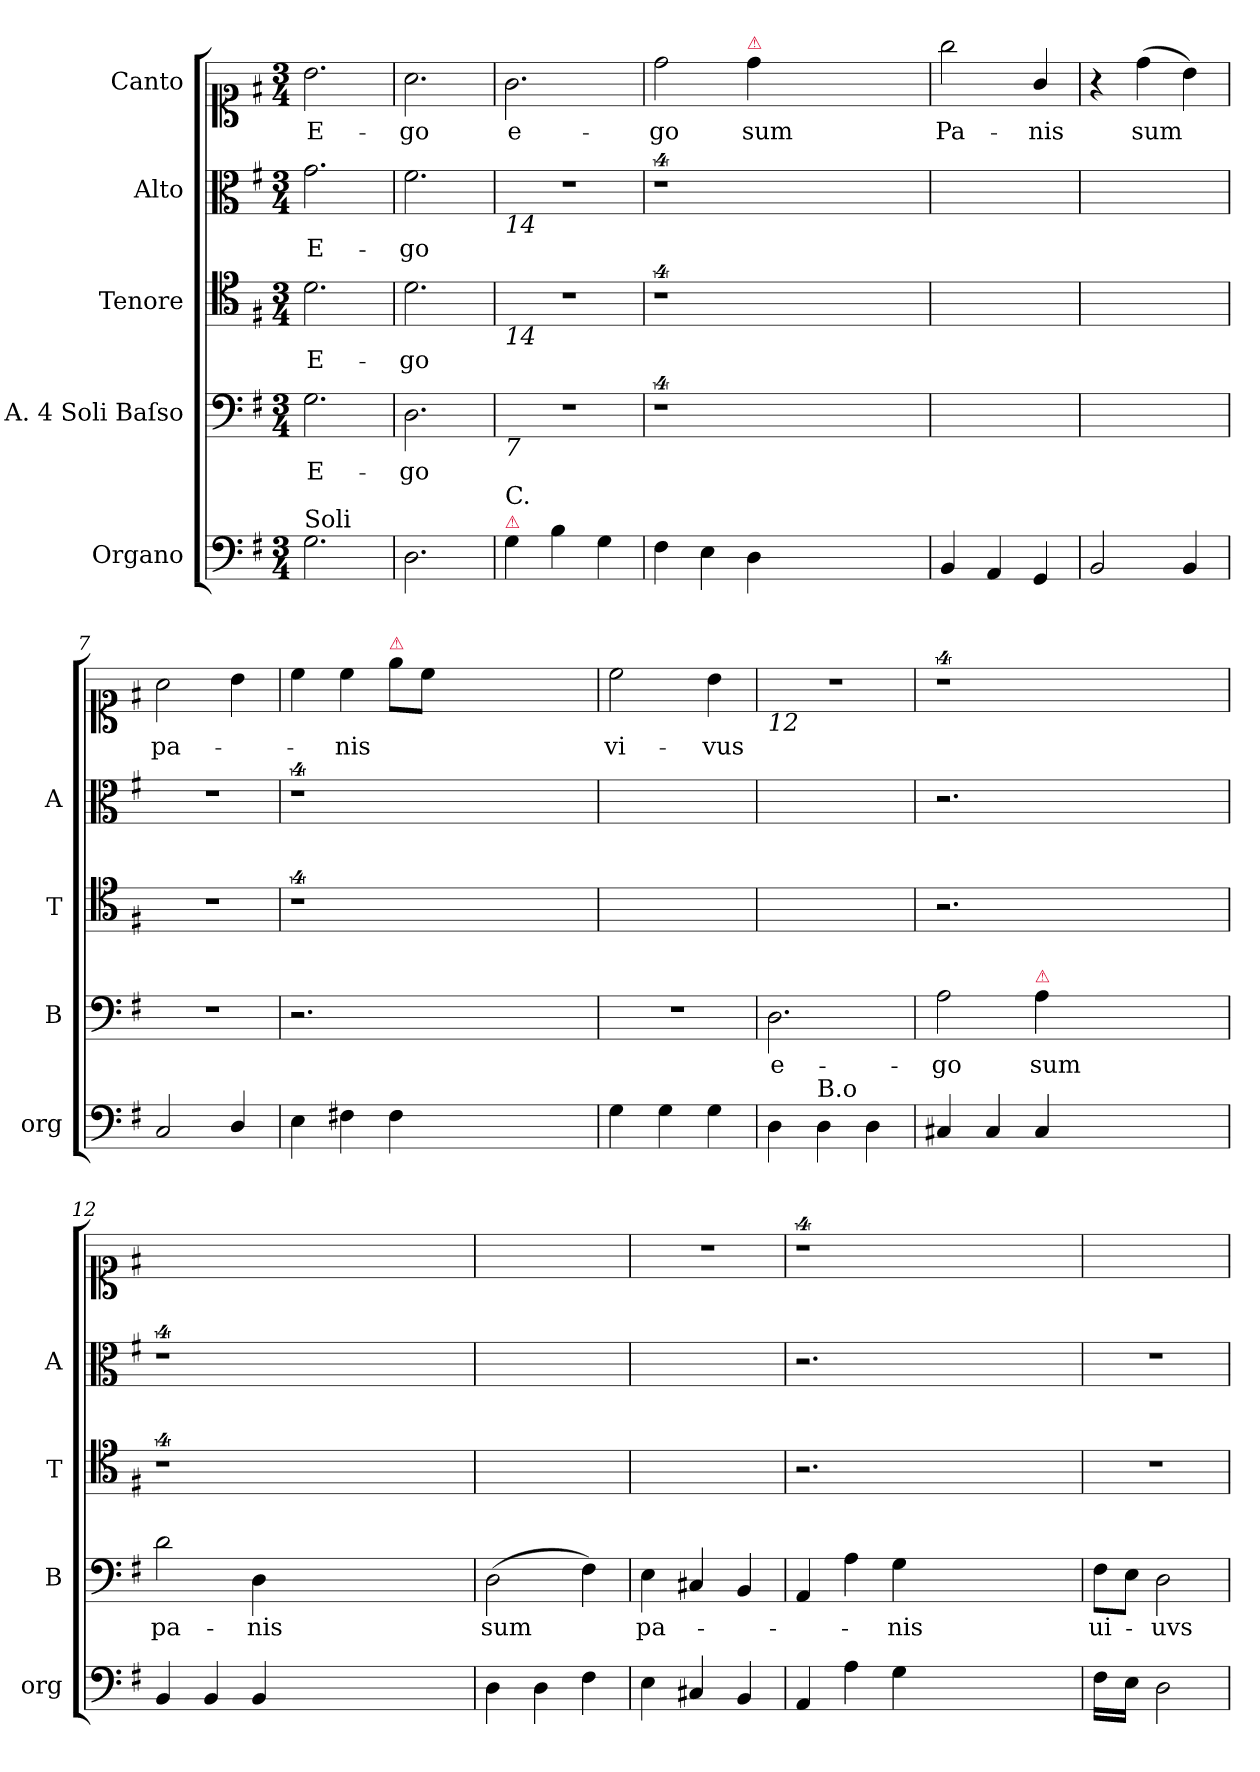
**kern	**kern	**text	**kern	**text	**kern	**text	**kern	**text
*part5	*part4	*part4	*part3	*part3	*part2	*part2	*part1	*part1
*staff5	*staff4	*staff4	*staff3	*staff3	*staff2	*staff2	*staff1	*staff1
*I"Organo	*I"A. 4 Soli Baſso	*	*I"Tenore	*	*I"Alto	*	*I"Canto	*
*I'org	*I'B	*	*I'T	*	*I'A	*	*	*
*clefF4	*clefF4	*	*clefC4	*	*clefC3	*	*clefC1	*
*k[f#]	*k[f#]	*	*k[f#]	*	*k[f#]	*	*k[f#]	*
*M3/4	*M3/4	*	*M3/4	*	*M3/4	*	*M3/4	*
=1	=1	=1	=1	=1	=1	=1	=1	=1
!LO:TX:a:t=Soli	!	!	!	!	!	!	!	!
2.G\	2.G\	E-	2.d\	E-	2.g\	E-	2.b\	E-
=2	=2	=2	=2	=2	=2	=2	=2	=2
2.D\	2.D\	-go	2.d\	-go	2.f#\	-go	2.a\	-go
=3	=3	=3	=3	=3	=3	=3	=3	=3
!	!	!	!	!	!LO:TX:b:i:t=14	!	!	!
!	!	!	!LO:TX:b:i:t=14	!	!	!	!	!
!	!LO:TX:b:i:t=7	!	!	!	!	!	!	!
!LO:TX:a:color=crimson:t=⚠	!	!	!	!	!	!	!	!
!LO:TX:a:t=C.	!	!	!	!	!	!	!	!
4G\	2.r	.	2.r	.	2.r	.	2.g\	e-
4B\	.	.	.	.	.	.	.	.
4G\	.	.	.	.	.	.	.	.
=4	=4	=4	=4	=4	=4	=4	=4	=4
4F#\	4%9r	.	4%9r	.	4%9r	.	2dd\	-go
4E\	.	.	.	.	.	.	.	.
!	!	!	!	!	!	!	!LO:TX:a:color=crimson:t=⚠	!
4D\	.	.	.	.	.	.	4dd\	sum
1.ryy	.	.	.	.	.	.	1.ryy	.
=5	=5	=5	=5	=5	=5	=5	=5	=5
4BB/	2.ryy	.	2.ryy	.	2.ryy	.	2gg\	Pa-
4AA/	.	.	.	.	.	.	.	.
4GG/	.	.	.	.	.	.	4g/	-nis
=6	=6	=6	=6	=6	=6	=6	=6	=6
2BB/	2.ryy	.	2.ryy	.	2.ryy	.	4r	.
.	.	.	.	.	.	.	(4dd\	sum
4BB/	.	.	.	.	.	.	4b\)	.
=7	=7	=7	=7	=7	=7	=7	=7	=7
2C/	2.r	.	2.r	.	2.r	.	2a\	pa-
4D/	.	.	.	.	.	.	4b\	.
=8	=8	=8	=8	=8	=8	=8	=8	=8
4E\	2.r	.	4%9r	.	4%9r	.	4cc\	.
4F#X\	.	.	.	.	.	.	4cc\	-nis
!	!	!	!	!	!	!	!LO:TX:a:color=crimson:t=⚠	!
4F#\	.	.	.	.	.	.	8ee\L	.
.	.	.	.	.	.	.	8cc\J	.
1.ryy	1.ryy	.	.	.	.	.	1.ryy	.
=9	=9	=9	=9	=9	=9	=9	=9	=9
4G\	2.r	.	2.ryy	.	2.ryy	.	2cc\	vi-
4G\	.	.	.	.	.	.	.	.
4G\	.	.	.	.	.	.	4b\	-vus
=10	=10	=10	=10	=10	=10	=10	=10	=10
!	!	!	!	!	!	!	!LO:TX:b:i:t=12	!
4D\	2.D\	e-	2.ryy	.	2.ryy	.	2.r	.
!LO:TX:a:t=B.o	!	!	!	!	!	!	!	!
4D\	.	.	.	.	.	.	.	.
4D\	.	.	.	.	.	.	.	.
=11	=11	=11	=11	=11	=11	=11	=11	=11
4C#X/	2A\	-go	2.r	.	2.r	.	4%9r	.
4C#/	.	.	.	.	.	.	.	.
!	!LO:TX:a:color=crimson:t=⚠	!	!	!	!	!	!	!
4C#/	4A\	sum	.	.	.	.	.	.
1.ryy	1.ryy	.	1.ryy	.	1.ryy	.	.	.
=12	=12	=12	=12	=12	=12	=12	=12	=12
4BB/	2d\	pa-	4%9r	.	4%9r	.	0ryy	.
4BB/	.	.	.	.	.	.	.	.
4BB/	4D\	-nis	.	.	.	.	.	.
1.ryy	1.ryy	.	.	.	.	.	.	.
.	.	.	.	.	.	.	4ryy	.
=13	=13	=13	=13	=13	=13	=13	=13	=13
4D\	(2D\	sum	2.ryy	.	2.ryy	.	2.ryy	.
4D\	.	.	.	.	.	.	.	.
4F#\	4F#\)	.	.	.	.	.	.	.
=14	=14	=14	=14	=14	=14	=14	=14	=14
4E\	4E\	pa-	2.ryy	.	2.ryy	.	2.r	.
4C#X/	4C#X/	.	.	.	.	.	.	.
4BB/	4BB/	.	.	.	.	.	.	.
=15	=15	=15	=15	=15	=15	=15	=15	=15
4AA/	4AA/	.	2.r	.	2.r	.	4%9r	.
4A\	4A\	.	.	.	.	.	.	.
4G\	4G\	-nis	.	.	.	.	.	.
1.ryy	1.ryy	.	1.ryy	.	1.ryy	.	.	.
=16	=16	=16	=16	=16	=16	=16	=16	=16
!LO:N:vis=16	!	!	!	!	!	!	!	!
8F#\LL	8F#\L	ui-	2.r	.	2.r	.	2.ryy	.
!LO:N:vis=16	!	!	!	!	!	!	!	!
8E\JJ	8E\J	.	.	.	.	.	.	.
2D\	2D\	-uvs	.	.	.	.	.	.
=	=	=	=	=	=	=	=	=
*-	*-	*-	*-	*-	*-	*-	*-	*-
